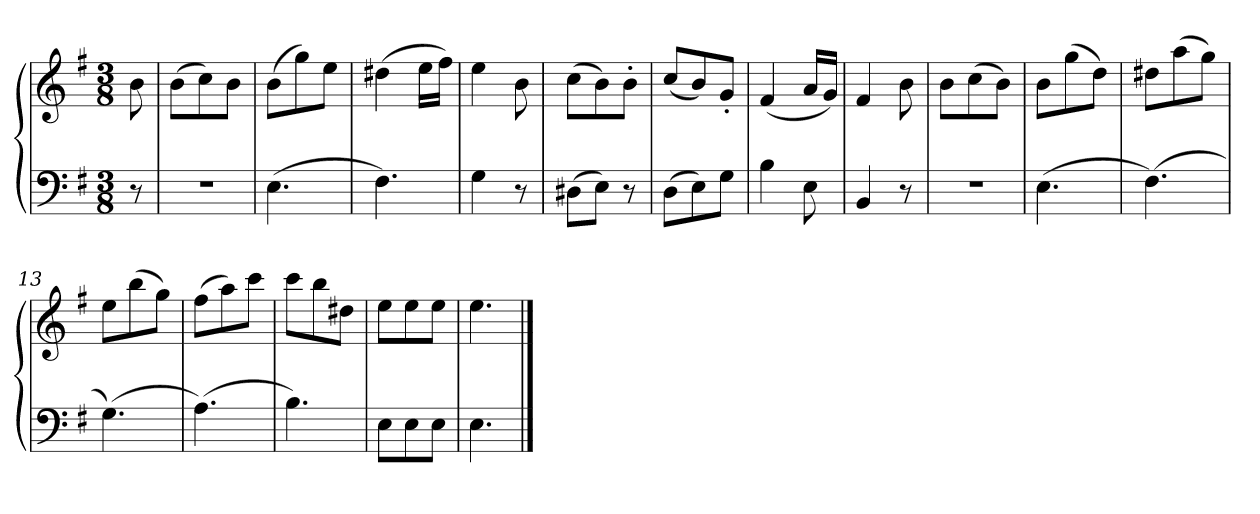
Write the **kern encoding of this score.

**kern	**kern
*part1	*part1
*staff2	*staff1
*clefF4	*clefG2
*k[f#]	*k[f#]
*M3/8	*M3/8
=1	=1
8r	8b\
=2	=2
4.r	(>8b\L
.	8cc\)
.	8b\J
=3	=3
(>4.E\	(>8b\L
.	8gg\)
.	8ee\J
=4	=4
4.F#\)	(>4dd#X\
.	16ee\LL
.	16ff#\JJ)
=5	=5
4G\	4ee\
8r	8b\
=6	=6
(>8D#X\L	(>8cc\L
8E\J)	8b\)
8r	8b'\J
=7	=7
(>8D\L	(<8cc/L
8E\)	8b/)
8G\J	8g'/J
=8	=8
4B\	(<4f#/
8E\	16a/LL
.	16g/JJ)
=9	=9
4BB/	4f#/
8r	8b\
=10	=10
4.r	8b\L
.	(>8cc\
.	8b\J)
!!LO:LB:g=z
=11	=11
(>4.E\	8b\L
.	(>8gg\
.	8dd\J)
=12	=12
(>4.F#\)	8dd#X\L
.	(>8aa\
.	8gg\J)
=13	=13
(>4.G\)	8ee\L
.	(>8bb\
.	8gg\J)
=14	=14
(>4.A\)	(>8ff#\L
.	8aa\)
.	8ccc\J
=15	=15
4.B\)	8ccc\L
.	8bb\
.	8dd#X\J
=16	=16
8E\L	8ee\L
8E\	8ee\
8E\J	8ee\J
=17	=17
4.E\	4.ee\
==	==
*-	*-
